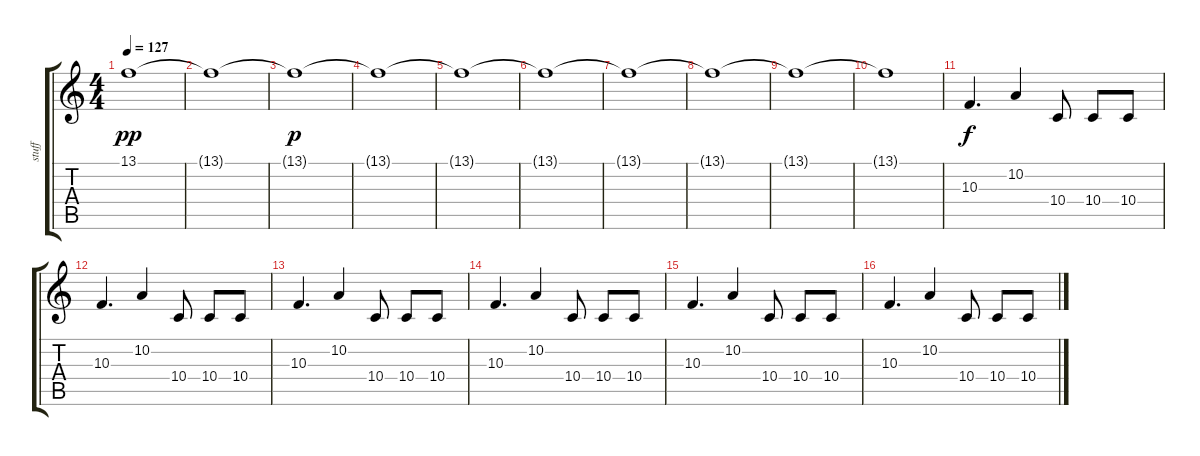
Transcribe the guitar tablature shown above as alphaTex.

\track ("stuff" "stuff") {instrument choiraahs}
\staff {score tabs}
\tuning (E4 B3 G3 D3 A2 E2) {hide}
\ts (4 4)
\tempo 127
\clef g2
\ks c
13.1{t}.1{dy pp} |
13.1{t}.1 |
13.1{t}.1{dy p} |
13.1{t}.1 |
13.1{t}.1 |
13.1{t}.1 |
13.1{t}.1 |
13.1{t}.1 |
13.1{t}.1 |
13.1{t}.1 |
10.3.4{d dy f} 10.2.4 10.4.8 10.4.8 10.4.8 |
10.3.4{d} 10.2.4 10.4.8 10.4.8 10.4.8 |
10.3.4{d} 10.2.4 10.4.8 10.4.8 10.4.8 |
10.3.4{d} 10.2.4 10.4.8 10.4.8 10.4.8 |
10.3.4{d} 10.2.4 10.4.8 10.4.8 10.4.8 |
10.3.4{d} 10.2.4 10.4.8 10.4.8 10.4.8
